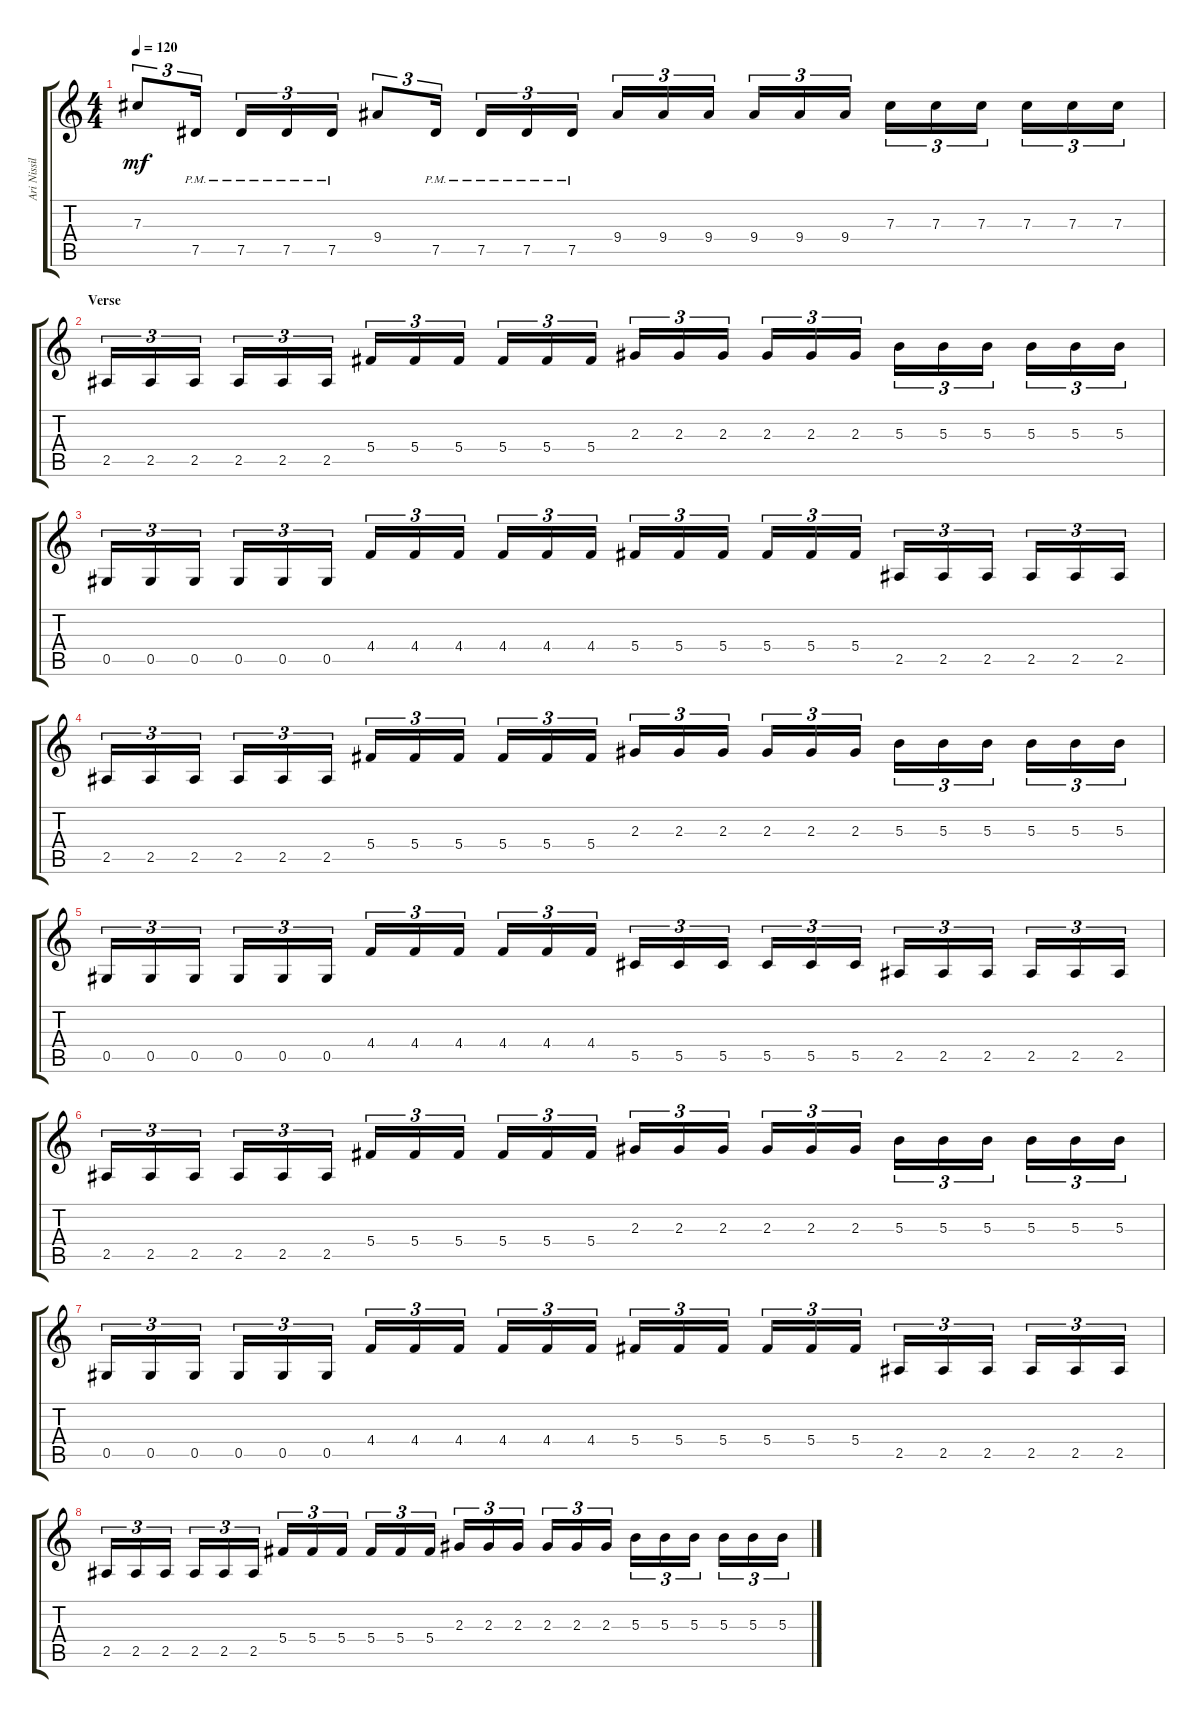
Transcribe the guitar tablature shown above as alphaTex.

\track ("Ari Nissila (rhythm)" "Ari Nissil") {instrument distortionguitar}
\staff {score tabs}
\tuning (Eb4 Bb3 Gb3 Db3 Ab2 Eb2) {hide}
\ts (4 4)
\tempo 120
\clef g2
\ks c
7.3.8{tu (3 2) dy mf} 7.5{pm}.16{tu (3 2)} 7.5{pm}.16{tu (3 2)} 7.5{pm}.16{tu (3 2)} 7.5{pm}.16{tu (3 2)} 9.4.8{tu (3 2)} 7.5{pm}.16{tu (3 2)} 7.5{pm}.16{tu (3 2)} 7.5{pm}.16{tu (3 2)} 7.5{pm}.16{tu (3 2)} 9.4.16{tu (3 2)} 9.4.16{tu (3 2)} 9.4.16{tu (3 2)} 9.4.16{tu (3 2)} 9.4.16{tu (3 2)} 9.4.16{tu (3 2)} 7.3.16{tu (3 2)} 7.3.16{tu (3 2)} 7.3.16{tu (3 2)} 7.3.16{tu (3 2)} 7.3.16{tu (3 2)} 7.3.16{tu (3 2)} |
\section ("" "Verse")
2.5.16{tu (3 2)} 2.5.16{tu (3 2)} 2.5.16{tu (3 2)} 2.5.16{tu (3 2)} 2.5.16{tu (3 2)} 2.5.16{tu (3 2)} 5.4.16{tu (3 2)} 5.4.16{tu (3 2)} 5.4.16{tu (3 2)} 5.4.16{tu (3 2)} 5.4.16{tu (3 2)} 5.4.16{tu (3 2)} 2.3.16{tu (3 2)} 2.3.16{tu (3 2)} 2.3.16{tu (3 2)} 2.3.16{tu (3 2)} 2.3.16{tu (3 2)} 2.3.16{tu (3 2)} 5.3.16{tu (3 2)} 5.3.16{tu (3 2)} 5.3.16{tu (3 2)} 5.3.16{tu (3 2)} 5.3.16{tu (3 2)} 5.3.16{tu (3 2)} |
0.5.16{tu (3 2)} 0.5.16{tu (3 2)} 0.5.16{tu (3 2)} 0.5.16{tu (3 2)} 0.5.16{tu (3 2)} 0.5.16{tu (3 2)} 4.4.16{tu (3 2)} 4.4.16{tu (3 2)} 4.4.16{tu (3 2)} 4.4.16{tu (3 2)} 4.4.16{tu (3 2)} 4.4.16{tu (3 2)} 5.4.16{tu (3 2)} 5.4.16{tu (3 2)} 5.4.16{tu (3 2)} 5.4.16{tu (3 2)} 5.4.16{tu (3 2)} 5.4.16{tu (3 2)} 2.5.16{tu (3 2)} 2.5.16{tu (3 2)} 2.5.16{tu (3 2)} 2.5.16{tu (3 2)} 2.5.16{tu (3 2)} 2.5.16{tu (3 2)} |
2.5.16{tu (3 2)} 2.5.16{tu (3 2)} 2.5.16{tu (3 2)} 2.5.16{tu (3 2)} 2.5.16{tu (3 2)} 2.5.16{tu (3 2)} 5.4.16{tu (3 2)} 5.4.16{tu (3 2)} 5.4.16{tu (3 2)} 5.4.16{tu (3 2)} 5.4.16{tu (3 2)} 5.4.16{tu (3 2)} 2.3.16{tu (3 2)} 2.3.16{tu (3 2)} 2.3.16{tu (3 2)} 2.3.16{tu (3 2)} 2.3.16{tu (3 2)} 2.3.16{tu (3 2)} 5.3.16{tu (3 2)} 5.3.16{tu (3 2)} 5.3.16{tu (3 2)} 5.3.16{tu (3 2)} 5.3.16{tu (3 2)} 5.3.16{tu (3 2)} |
0.5.16{tu (3 2)} 0.5.16{tu (3 2)} 0.5.16{tu (3 2)} 0.5.16{tu (3 2)} 0.5.16{tu (3 2)} 0.5.16{tu (3 2)} 4.4.16{tu (3 2)} 4.4.16{tu (3 2)} 4.4.16{tu (3 2)} 4.4.16{tu (3 2)} 4.4.16{tu (3 2)} 4.4.16{tu (3 2)} 5.5.16{tu (3 2)} 5.5.16{tu (3 2)} 5.5.16{tu (3 2)} 5.5.16{tu (3 2)} 5.5.16{tu (3 2)} 5.5.16{tu (3 2)} 2.5.16{tu (3 2)} 2.5.16{tu (3 2)} 2.5.16{tu (3 2)} 2.5.16{tu (3 2)} 2.5.16{tu (3 2)} 2.5.16{tu (3 2)} |
2.5.16{tu (3 2)} 2.5.16{tu (3 2)} 2.5.16{tu (3 2)} 2.5.16{tu (3 2)} 2.5.16{tu (3 2)} 2.5.16{tu (3 2)} 5.4.16{tu (3 2)} 5.4.16{tu (3 2)} 5.4.16{tu (3 2)} 5.4.16{tu (3 2)} 5.4.16{tu (3 2)} 5.4.16{tu (3 2)} 2.3.16{tu (3 2)} 2.3.16{tu (3 2)} 2.3.16{tu (3 2)} 2.3.16{tu (3 2)} 2.3.16{tu (3 2)} 2.3.16{tu (3 2)} 5.3.16{tu (3 2)} 5.3.16{tu (3 2)} 5.3.16{tu (3 2)} 5.3.16{tu (3 2)} 5.3.16{tu (3 2)} 5.3.16{tu (3 2)} |
0.5.16{tu (3 2)} 0.5.16{tu (3 2)} 0.5.16{tu (3 2)} 0.5.16{tu (3 2)} 0.5.16{tu (3 2)} 0.5.16{tu (3 2)} 4.4.16{tu (3 2)} 4.4.16{tu (3 2)} 4.4.16{tu (3 2)} 4.4.16{tu (3 2)} 4.4.16{tu (3 2)} 4.4.16{tu (3 2)} 5.4.16{tu (3 2)} 5.4.16{tu (3 2)} 5.4.16{tu (3 2)} 5.4.16{tu (3 2)} 5.4.16{tu (3 2)} 5.4.16{tu (3 2)} 2.5.16{tu (3 2)} 2.5.16{tu (3 2)} 2.5.16{tu (3 2)} 2.5.16{tu (3 2)} 2.5.16{tu (3 2)} 2.5.16{tu (3 2)} |
2.5.16{tu (3 2)} 2.5.16{tu (3 2)} 2.5.16{tu (3 2)} 2.5.16{tu (3 2)} 2.5.16{tu (3 2)} 2.5.16{tu (3 2)} 5.4.16{tu (3 2)} 5.4.16{tu (3 2)} 5.4.16{tu (3 2)} 5.4.16{tu (3 2)} 5.4.16{tu (3 2)} 5.4.16{tu (3 2)} 2.3.16{tu (3 2)} 2.3.16{tu (3 2)} 2.3.16{tu (3 2)} 2.3.16{tu (3 2)} 2.3.16{tu (3 2)} 2.3.16{tu (3 2)} 5.3.16{tu (3 2)} 5.3.16{tu (3 2)} 5.3.16{tu (3 2)} 5.3.16{tu (3 2)} 5.3.16{tu (3 2)} 5.3.16{tu (3 2)}
